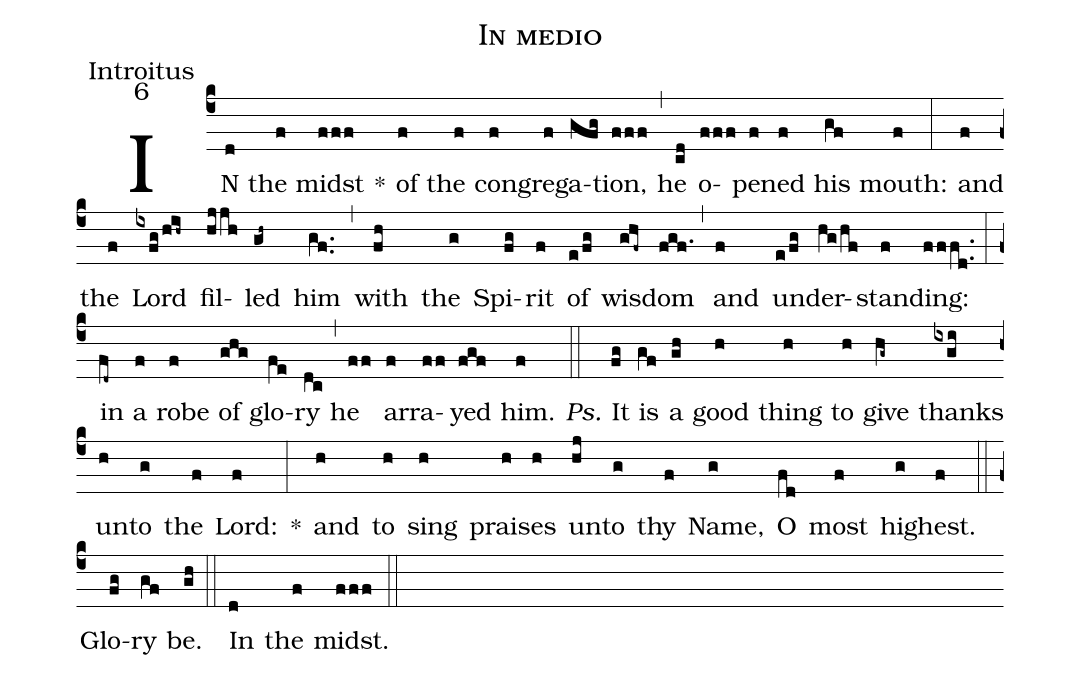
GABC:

name:In medio;
office-part:Introitus;
mode:6;
%%
(c4) IN(d) the(f) midst(fff) *() of(f) the(f) con(f)gre(f)ga(gfg)tion,(fff) (,) he(cd) o(fff)pe(f)ned(f) his(gf) mouth:(f) (:) and(f) the(f) Lord(ixfg/hih~) fil(hjjh)led(gh~) him(gf..) (,) with(fh) the(g) Spi(fg)rit(f) of(e/fg) wis(ghf~)dom(fgf.1) (,) and(f) un(e/fg)der(hg/hf)stan(f)ding:(fffd..) (:) in(fd~) a(f) robe(f) of(ghg) glo(fe)ry(dc) (,) he(ff) ar(f)ra(ff)yed(fgf) him.(f) <i>Ps.</i>(::) It(fg) is(gf) a(gh) good(h) thing(h) to(h) give(hg~) thanks(ixgi) un(h)to(g) the(f) Lord:(f) *(:) and(h) to(h) sing(h) prai(h)ses(h) un(hj)to(g) thy(f) Name,(g) O(fd) most(f) high(g)est.(f) (::) Glo(fg)ry(gf) be.(gh) (::) In(d) the(f) midst.(fff) (::)
